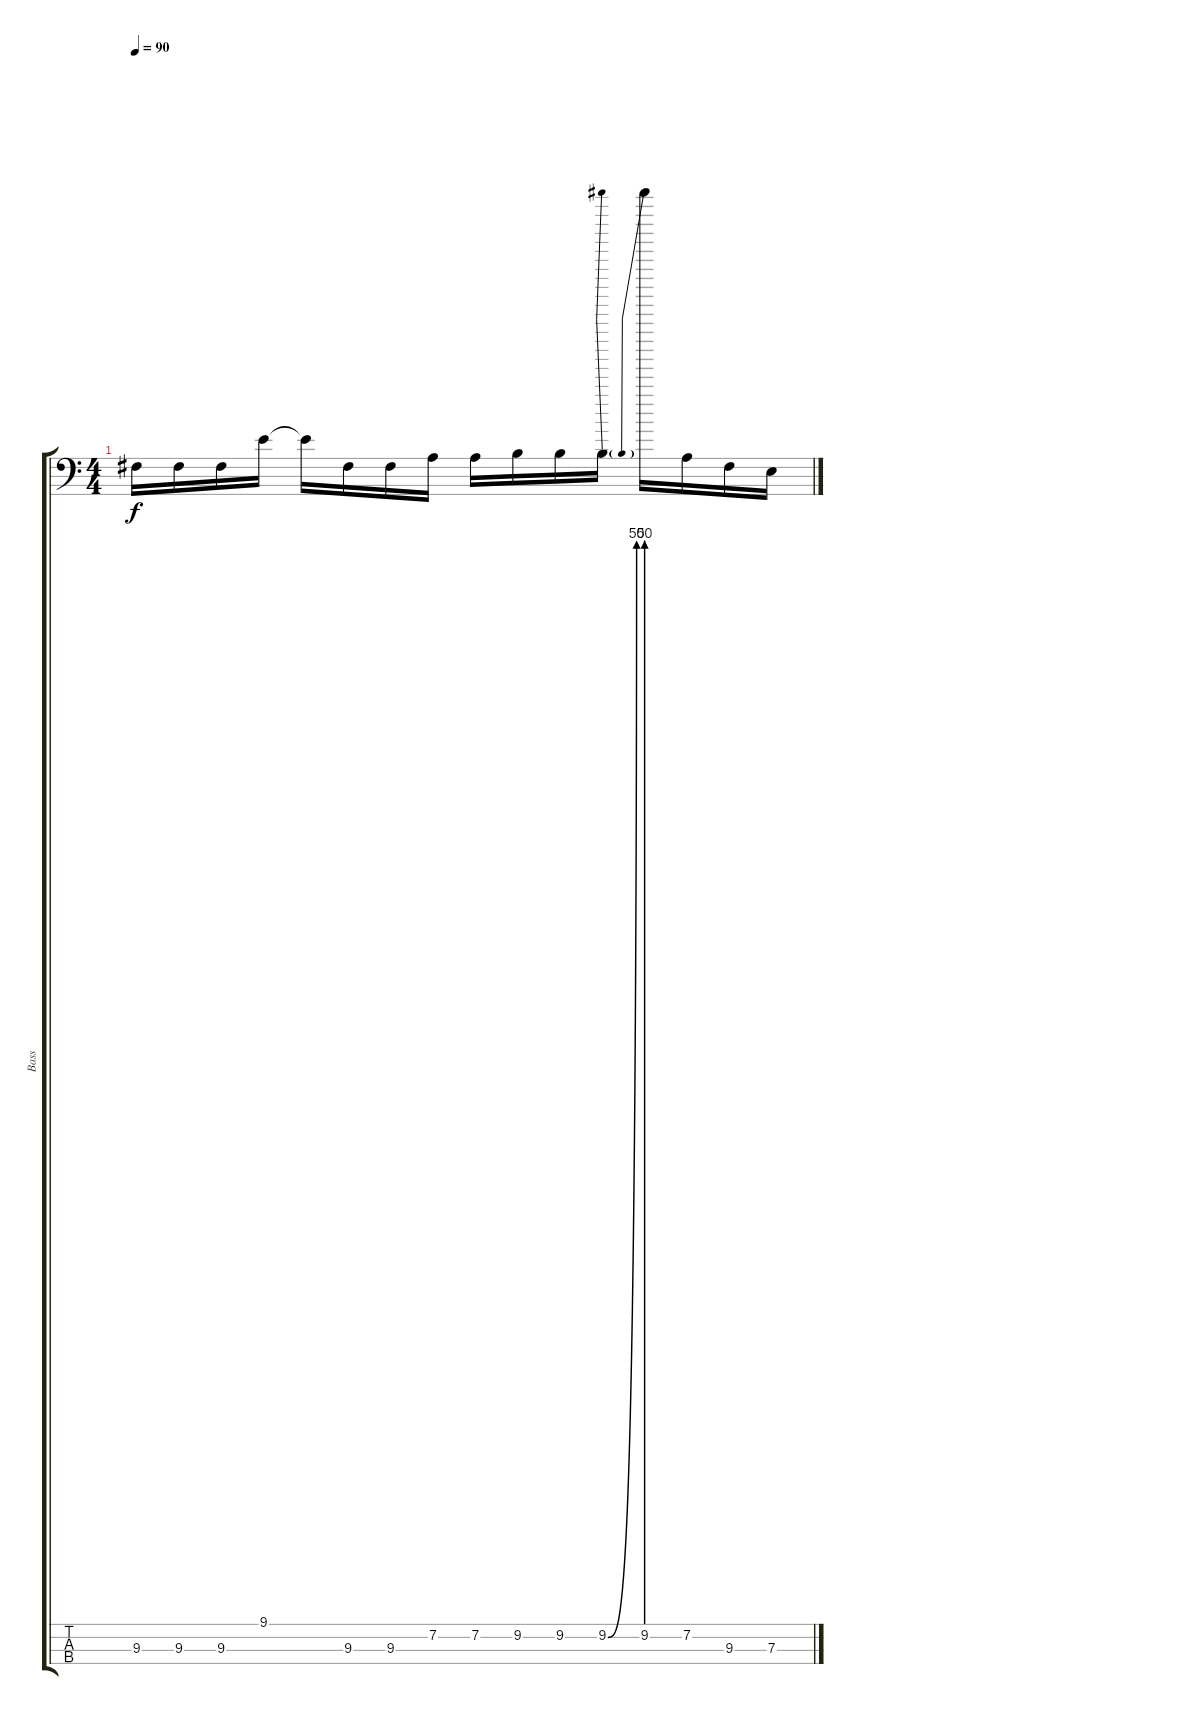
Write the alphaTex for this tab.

\track ("Bass" "Bass") {instrument electricbassfinger}
\staff {score tabs}
\tuning (G2 D2 A1 E1) {hide}
\ts (4 4)
\tempo 90
\clef f4
\ks c
9.3.16{dy f} 9.3.16 9.3.16 9.1.16 9.1{t}.16 9.3.16 9.3.16 7.2.16 7.2.16 9.2.16 9.2.16 9.2{be (bend 0 0 300 200)}.16 9.2{be (prebend 0 200 300 200)}.16 7.2.16 9.3.16 7.3.16
